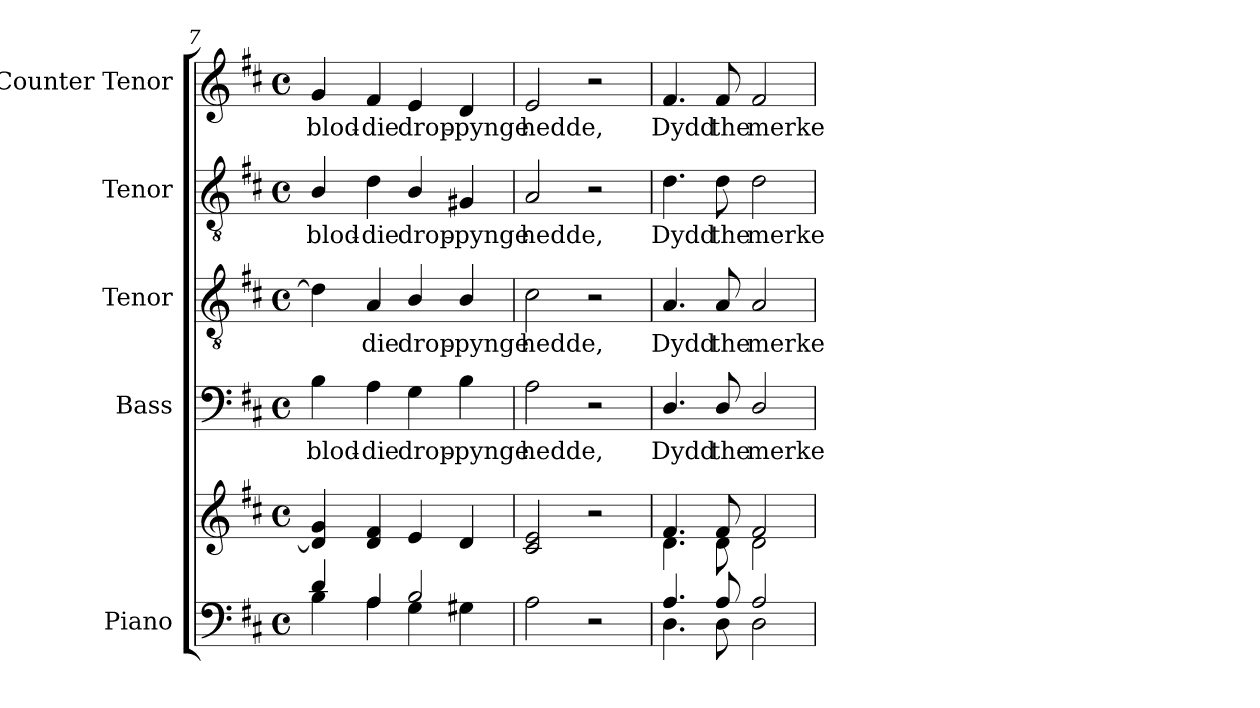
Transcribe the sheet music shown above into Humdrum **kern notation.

**kern	**kern	**kern	**text	**kern	**text	**kern	**text	**kern	**text
*part5	*part5	*part4	*part4	*part3	*part3	*part2	*part2	*part1	*part1
*staff6	*staff5	*staff4	*staff4	*staff3	*staff3	*staff2	*staff2	*staff1	*staff1
*I"Piano	*	*I"Bass	*	*I"Tenor	*	*I"Tenor	*	*I"Counter Tenor	*
*I'Pno.	*	*I'B.	*	*I'T.	*	*I'T.	*	*	*
*clefF4	*clefG2	*clefF4	*	*clefGv2	*	*clefGv2	*	*clefG2	*
*	*	*	*	*ITrd7c12	*	*ITrd7c12	*	*	*
*k[f#c#]	*k[f#c#]	*k[f#c#]	*	*k[f#c#]	*	*k[f#c#]	*	*k[f#c#]	*
*D:	*D:	*D:	*	*D:	*	*D:	*	*D:	*
*M4/4	*M4/4	*M4/4	*	*M4/4	*	*M4/4	*	*M4/4	*
*met(c)	*met(c)	*met(c)	*	*met(c)	*	*met(c)	*	*met(c)	*
=7	=7	=7	=7	=7	=7	=7	=7	=7	=7
*^	*	*	*	*	*	*	*	*	*
!	!	!	!	!LO:LY:b:color=#000000	!	!	!	!	!	!
!	!	!	!	!	!	!	!	!LO:LY:b:color=#000000	!	!
!	!	!	!	!	!	!	!	!	!	!LO:LY:b:color=#000000
4di/	4Bi\	4di/] 4gi	4Bi\	blod-	4Di\]	.	4BBi/	blod-	4gi/	blod-
!	!	!	!	!LO:LY:b:color=#000000	!	!	!	!	!	!
!	!	!	!	!	!	!LO:LY:b:color=#000000	!	!	!	!
!	!	!	!	!	!	!	!	!LO:LY:b:color=#000000	!	!
!	!	!	!	!	!	!	!	!	!	!LO:LY:b:color=#000000
4Ai/	4Ai\	4di/ 4f#i	4Ai\	-die	4AAi/	-die	4Di\	-die	4f#i/	-die
!	!	!	!	!LO:LY:b:color=#000000	!	!	!	!	!	!
!	!	!	!	!	!	!LO:LY:b:color=#000000	!	!	!	!
!	!	!	!	!	!	!	!	!LO:LY:b:color=#000000	!	!
!	!	!	!	!	!	!	!	!	!	!LO:LY:b:color=#000000
2Bi/	4Gi\	4ei/	4Gi\	drop-	4BBi/	drop-	4BBi/	drop-	4ei/	drop-
!	!	!	!	!LO:LY:b:color=#000000	!	!	!	!	!	!
!	!	!	!	!	!	!LO:LY:b:color=#000000	!	!	!	!
!	!	!	!	!	!	!	!	!LO:LY:b:color=#000000	!	!
!	!	!	!	!	!	!	!	!	!	!LO:LY:b:color=#000000
.	4G#Xi\	4di/	4Bi\	pynge	4BBi/	pynge	4GG#Xi/	pynge	4di/	pynge
*v	*v	*	*	*	*	*	*	*	*	*
=8	=8	=8	=8	=8	=8	=8	=8	=8	=8
*^	*	*	*	*	*	*	*	*	*
!	!	!	!	!LO:LY:b:color=#000000	!	!	!	!	!	!
*v	*v	*	*	*	*	*	*	*	*	*
*^	*	*	*	*	*	*	*	*	*
!	!	!	!	!	!	!LO:LY:b:color=#000000	!	!	!	!
*v	*v	*	*	*	*	*	*	*	*	*
*^	*	*	*	*	*	*	*	*	*
!	!	!	!	!	!	!	!	!LO:LY:b:color=#000000	!	!
*v	*v	*	*	*	*	*	*	*	*	*
*^	*	*	*	*	*	*	*	*	*
!	!	!	!	!	!	!	!	!	!	!LO:LY:b:color=#000000
*v	*v	*	*	*	*	*	*	*	*	*
2Ai\	2c#i/ 2ei	2Ai\	hedde,	2C#i\	hedde,	2AAi/	hedde,	2ei/	hedde,
2r	2r	2r	.	2r	.	2r	.	2r	.
=9	=9	=9	=9	=9	=9	=9	=9	=9	=9
*^	*^	*	*	*	*	*	*	*	*
!	!	!	!	!	!LO:LY:b:color=#000000	!	!	!	!	!	!
!	!	!	!	!	!	!	!LO:LY:b:color=#000000	!	!	!	!
!	!	!	!	!	!	!	!	!	!LO:LY:b:color=#000000	!	!
!	!	!	!	!	!	!	!	!	!	!	!LO:LY:b:color=#000000
4.Ai/	4.Di\	4.f#i/	4.di\	4.Di/	Dydd	4.AAi/	Dydd	4.Di\	Dydd	4.f#i/	Dydd
!	!	!	!	!	!LO:LY:b:color=#000000	!	!	!	!	!	!
!	!	!	!	!	!	!	!LO:LY:b:color=#000000	!	!	!	!
!	!	!	!	!	!	!	!	!	!LO:LY:b:color=#000000	!	!
!	!	!	!	!	!	!	!	!	!	!	!LO:LY:b:color=#000000
8Ai/	8Di\	8f#i/	8di\	8Di/	the	8AAi/	the	8Di\	the	8f#i/	the
!	!	!	!	!	!LO:LY:b:color=#000000	!	!	!	!	!	!
!	!	!	!	!	!	!	!LO:LY:b:color=#000000	!	!	!	!
!	!	!	!	!	!	!	!	!	!LO:LY:b:color=#000000	!	!
!	!	!	!	!	!	!	!	!	!	!	!LO:LY:b:color=#000000
2Ai/	2Di\	2f#i/	2di\	2Di/	merke	2AAi/	merke	2Di\	merke	2f#i/	merke
*v	*v	*	*	*	*	*	*	*	*	*	*
*	*v	*v	*	*	*	*	*	*	*	*
=	=	=	=	=	=	=	=	=	=
*-	*-	*-	*-	*-	*-	*-	*-	*-	*-
